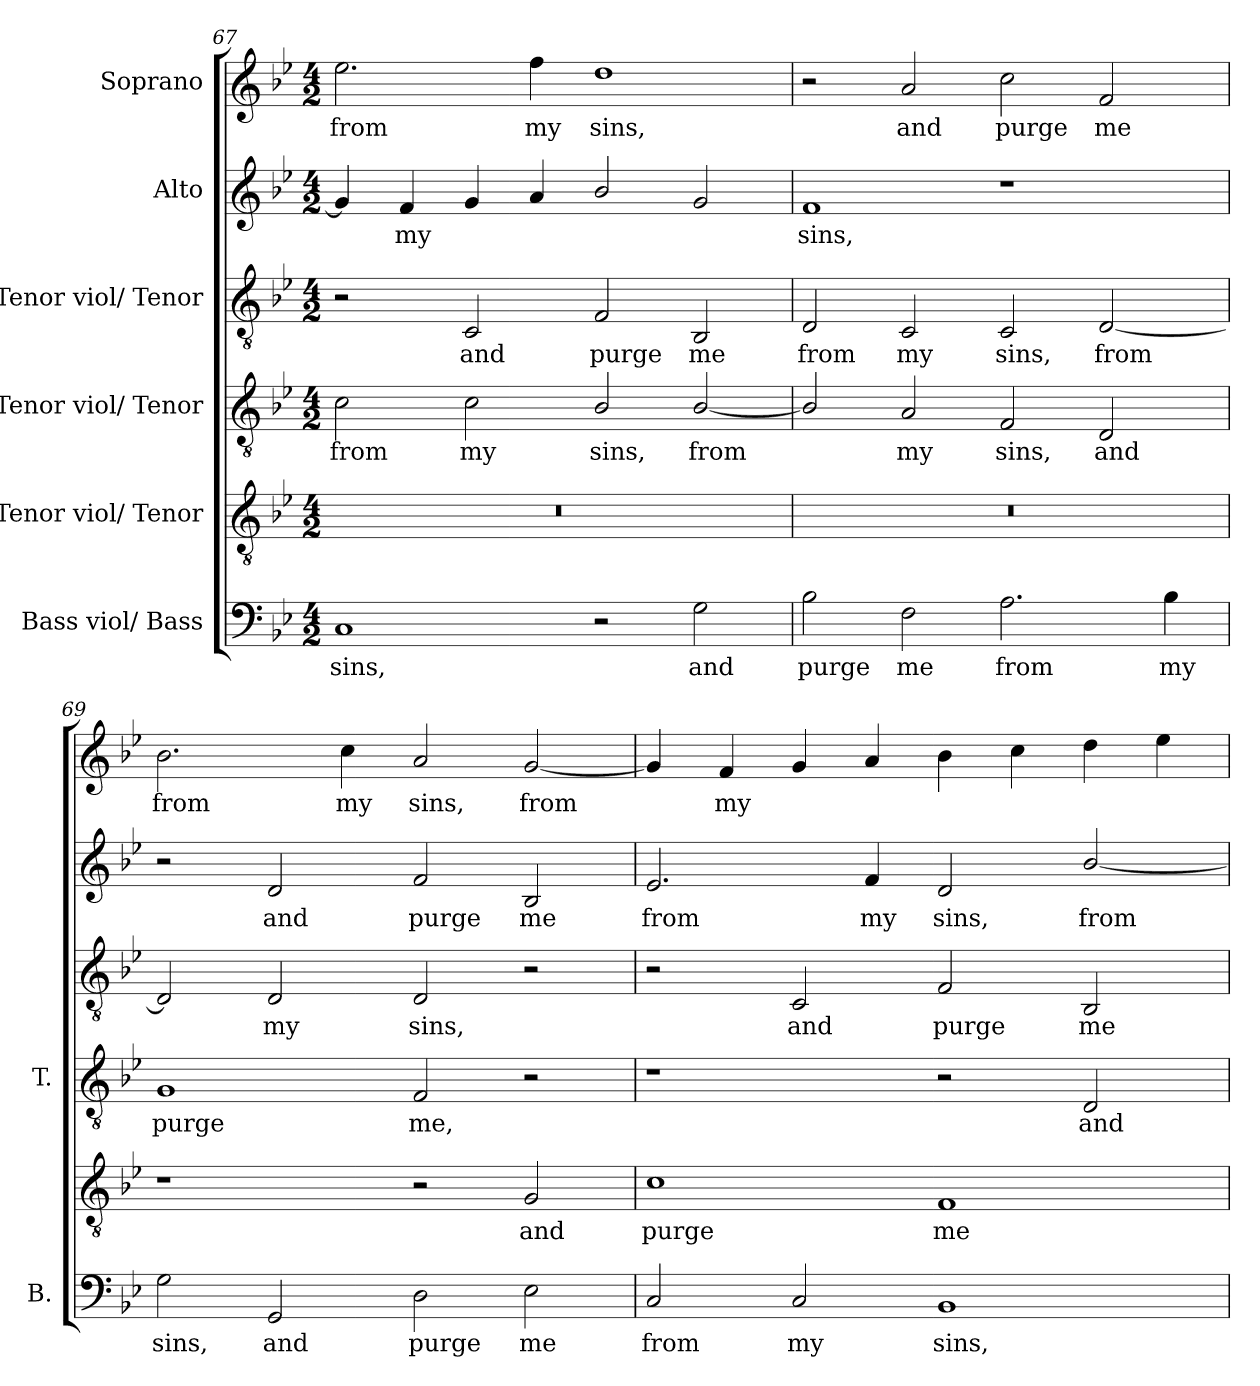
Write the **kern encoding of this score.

**kern	**text	**kern	**text	**kern	**text	**kern	**text	**kern	**text	**kern	**text
*part6	*part6	*part5	*part5	*part4	*part4	*part3	*part3	*part2	*part2	*part1	*part1
*staff6	*staff6	*staff5	*staff5	*staff4	*staff4	*staff3	*staff3	*staff2	*staff2	*staff1	*staff1
*I"Bass viol/ Bass	*	*I"Tenor viol/ Tenor	*	*I"Tenor viol/ Tenor	*	*I"Tenor viol/ Tenor	*	*I"Alto	*	*I"Soprano	*
*I'B.	*	*	*	*I'T.	*	*	*	*	*	*	*
*clefF4	*	*clefGv2	*	*clefGv2	*	*clefGv2	*	*clefG2	*	*clefG2	*
*	*	*ITrd7c12	*	*ITrd7c12	*	*	*	*	*	*	*
*k[b-e-]	*	*k[b-e-]	*	*k[b-e-]	*	*k[b-e-]	*	*k[b-e-]	*	*k[b-e-]	*
*B-:	*	*B-:	*	*B-:	*	*B-:	*	*B-:	*	*B-:	*
*M4/2	*	*M4/2	*	*M4/2	*	*M4/2	*	*M4/2	*	*M4/2	*
=67	=67	=67	=67	=67	=67	=67	=67	=67	=67	=67	=67
!	!LO:LY:b:color=#000000	!LO:N:vis=1	!	!	!	!	!	!	!	!	!
!	!	!	!	!	!LO:LY:b:color=#000000	!	!	!	!	!	!
!	!	!	!	!	!	!	!	!	!	!	!LO:LY:b:color=#000000
1Ci	sins,	0r	.	2Ci\	from	2r	.	4gi/]	.	2.ee-i\	from
!	!	!	!	!	!	!	!	!	!LO:LY:b:color=#000000	!	!
.	.	.	.	.	.	.	.	4fi/	my	.	.
!	!	!	!	!	!LO:LY:b:color=#000000	!	!	!	!	!	!
!	!	!	!	!	!	!	!LO:LY:b:color=#000000	!	!	!	!
.	.	.	.	2Ci\	my	2Ci/	and	4gi/	.	.	.
!	!	!	!	!	!	!	!	!	!	!	!LO:LY:b:color=#000000
.	.	.	.	.	.	.	.	4ai/	.	4ffi\	my
!	!	!	!	!	!LO:LY:b:color=#000000	!	!	!	!	!	!
!	!	!	!	!	!	!	!LO:LY:b:color=#000000	!	!	!	!
!	!	!	!	!	!	!	!	!	!	!	!LO:LY:b:color=#000000
2r	.	.	.	2BB-i/	sins,	2Fi/	purge	2b-i/	.	1ddi	sins,
!	!LO:LY:b:color=#000000	!	!	!	!	!	!	!	!	!	!
!	!	!	!	!	!LO:LY:b:color=#000000	!	!	!	!	!	!
!	!	!	!	!	!	!	!LO:LY:b:color=#000000	!	!	!	!
2Gi\	and	.	.	[2BB-i/	from	2BB-i/	me	2gi/	.	.	.
=68	=68	=68	=68	=68	=68	=68	=68	=68	=68	=68	=68
!	!LO:LY:b:color=#000000	!LO:N:vis=1	!	!	!	!	!	!	!	!	!
!	!	!	!	!	!	!	!LO:LY:b:color=#000000	!	!	!	!
!	!	!	!	!	!	!	!	!	!LO:LY:b:color=#000000	!	!
2B-i\	purge	0r	.	2BB-i/]	.	2Di/	from	1fi	sins,	2r	.
!	!LO:LY:b:color=#000000	!	!	!	!	!	!	!	!	!	!
!	!	!	!	!	!LO:LY:b:color=#000000	!	!	!	!	!	!
!	!	!	!	!	!	!	!LO:LY:b:color=#000000	!	!	!	!
!	!	!	!	!	!	!	!	!	!	!	!LO:LY:b:color=#000000
2Fi\	me	.	.	2AAi/	my	2Ci/	my	.	.	2ai/	and
!	!LO:LY:b:color=#000000	!	!	!	!	!	!	!	!	!	!
!	!	!	!	!	!LO:LY:b:color=#000000	!	!	!	!	!	!
!	!	!	!	!	!	!	!LO:LY:b:color=#000000	!	!	!	!
!	!	!	!	!	!	!	!	!	!	!	!LO:LY:b:color=#000000
2.Ai\	from	.	.	2FFi/	sins,	2Ci/	sins,	1r	.	2cci\	purge
!	!	!	!	!	!LO:LY:b:color=#000000	!	!	!	!	!	!
!	!	!	!	!	!	!	!LO:LY:b:color=#000000	!	!	!	!
!	!	!	!	!	!	!	!	!	!	!	!LO:LY:b:color=#000000
.	.	.	.	2DDi/	and	[2Di/	from	.	.	2fi/	me
!	!LO:LY:b:color=#000000	!	!	!	!	!	!	!	!	!	!
4B-i\	my	.	.	.	.	.	.	.	.	.	.
!!LO:LB:g=z
=69	=69	=69	=69	=69	=69	=69	=69	=69	=69	=69	=69
!	!LO:LY:b:color=#000000	!	!	!	!	!	!	!	!	!	!
!	!	!	!	!	!LO:LY:b:color=#000000	!	!	!	!	!	!
!	!	!	!	!	!	!	!	!	!	!	!LO:LY:b:color=#000000
2Gi\	sins,	1r	.	1GGi	purge	2Di/]	.	2r	.	2.b-i\	from
!	!LO:LY:b:color=#000000	!	!	!	!	!	!	!	!	!	!
!	!	!	!	!	!	!	!LO:LY:b:color=#000000	!	!	!	!
!	!	!	!	!	!	!	!	!	!LO:LY:b:color=#000000	!	!
2GGi/	and	.	.	.	.	2Di/	my	2di/	and	.	.
!	!	!	!	!	!	!	!	!	!	!	!LO:LY:b:color=#000000
.	.	.	.	.	.	.	.	.	.	4cci\	my
!	!LO:LY:b:color=#000000	!	!	!	!	!	!	!	!	!	!
!	!	!	!	!	!LO:LY:b:color=#000000	!	!	!	!	!	!
!	!	!	!	!	!	!	!LO:LY:b:color=#000000	!	!	!	!
!	!	!	!	!	!	!	!	!	!LO:LY:b:color=#000000	!	!
!	!	!	!	!	!	!	!	!	!	!	!LO:LY:b:color=#000000
2Di\	purge	2r	.	2FFi/	me,	2Di/	sins,	2fi/	purge	2ai/	sins,
!	!LO:LY:b:color=#000000	!	!	!	!	!	!	!	!	!	!
!	!	!	!LO:LY:b:color=#000000	!	!	!	!	!	!	!	!
!	!	!	!	!	!	!	!	!	!LO:LY:b:color=#000000	!	!
!	!	!	!	!	!	!	!	!	!	!	!LO:LY:b:color=#000000
2E-i\	me	2GGi/	and	2r	.	2r	.	2B-i/	me	[2gi/	from
=70	=70	=70	=70	=70	=70	=70	=70	=70	=70	=70	=70
!	!LO:LY:b:color=#000000	!	!	!	!	!	!	!	!	!	!
!	!	!	!LO:LY:b:color=#000000	!	!	!	!	!	!	!	!
!	!	!	!	!	!	!	!	!	!LO:LY:b:color=#000000	!	!
2Ci/	from	1Ci	purge	1r	.	2r	.	2.e-i/	from	4gi/]	.
!	!	!	!	!	!	!	!	!	!	!	!LO:LY:b:color=#000000
.	.	.	.	.	.	.	.	.	.	4fi/	my
!	!LO:LY:b:color=#000000	!	!	!	!	!	!	!	!	!	!
!	!	!	!	!	!	!	!LO:LY:b:color=#000000	!	!	!	!
2Ci/	my	.	.	.	.	2Ci/	and	.	.	4gi/	.
!	!	!	!	!	!	!	!	!	!LO:LY:b:color=#000000	!	!
.	.	.	.	.	.	.	.	4fi/	my	4ai/	.
!	!LO:LY:b:color=#000000	!	!	!	!	!	!	!	!	!	!
!	!	!	!LO:LY:b:color=#000000	!	!	!	!	!	!	!	!
!	!	!	!	!	!	!	!LO:LY:b:color=#000000	!	!	!	!
!	!	!	!	!	!	!	!	!	!LO:LY:b:color=#000000	!	!
1BB-i	sins,	1FFi	me	2r	.	2Fi/	purge	2di/	sins,	4b-i\	.
.	.	.	.	.	.	.	.	.	.	4cci\	.
!	!	!	!	!	!LO:LY:b:color=#000000	!	!	!	!	!	!
!	!	!	!	!	!	!	!LO:LY:b:color=#000000	!	!	!	!
!	!	!	!	!	!	!	!	!	!LO:LY:b:color=#000000	!	!
.	.	.	.	2DDi/	and	2BB-i/	me	[2b-i/	from	4ddi\	.
.	.	.	.	.	.	.	.	.	.	4ee-i\	.
=	=	=	=	=	=	=	=	=	=	=	=
*-	*-	*-	*-	*-	*-	*-	*-	*-	*-	*-	*-
